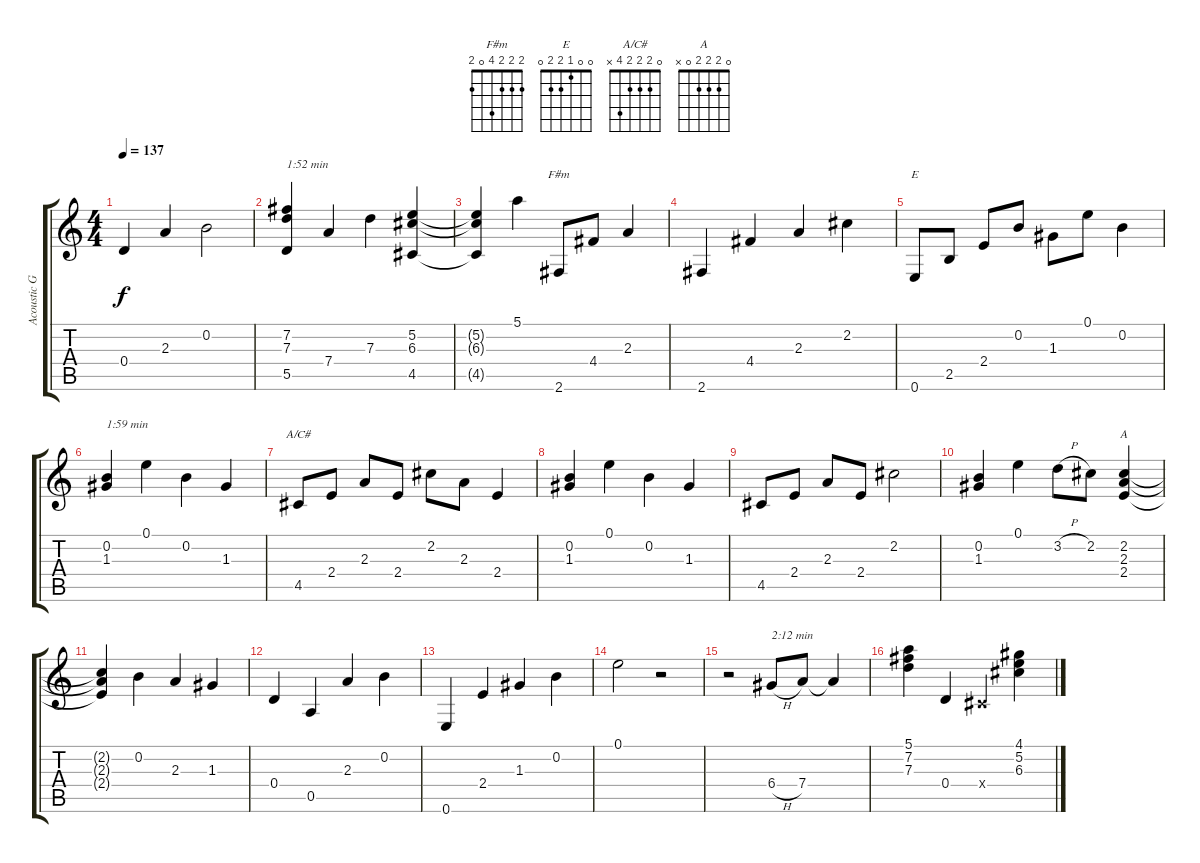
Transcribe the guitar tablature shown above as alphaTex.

\track ("Acoustic Guitar (Nylon)" "Acoustic G") {instrument acousticguitarnylon}
\staff {score tabs}
\tuning (E4 B3 G3 D3 A2 E2) {hide}
\chord ("F#m" 2 2 2 4 0 2)
\chord ("E" 0 0 1 2 2 0)
\chord ("A/C#" 0 2 2 2 4 x)
\chord ("A" 0 2 2 2 0 x)
\ts (4 4)
\tempo 137
\clef g2
\ks c
0.4{t}.4{dy f} 2.3.4 0.2.2 |
(7.2 7.3 5.5).4{txt "1:52 min"} 7.4.4 7.3.4 (5.2 6.3 4.5).4 |
(5.2{t} 6.3{t} 4.5{t}).4 5.1.4 2.6.8{ch "F#m"} 4.4.8 2.3.4 |
2.6.4 4.4.4 2.3.4 2.2.4 |
0.6.8{ch "E"} 2.5.8 2.4.8 0.2.8 1.3.8 0.1.8 0.2.4 |
(0.2 1.3).4{txt "1:59 min"} 0.1.4 0.2.4 1.3.4 |
4.5.8{ch "A/C#"} 2.4.8 2.3.8 2.4.8 2.2.8 2.3.8 2.4.4 |
(0.2 1.3).4 0.1.4 0.2.4 1.3.4 |
4.5.8 2.4.8 2.3.8 2.4.8 2.2.2 |
(0.2 1.3).4 0.1.4 3.2{h}.8 2.2.8 (2.2 2.3 2.4).4{ch "A"} |
(2.2{t} 2.3{t} 2.4{t}).4 0.2.4 2.3.4 1.3.4 |
0.4.4 0.5.4 2.3.4 0.2.4 |
0.6.4 2.4.4 1.3.4 0.2.4 |
0.1.2 r.2 |
r.2 6.4{h}.8{txt "2:12 min"} 7.4.8 7.4{t}.4 |
(5.1 7.2 7.3).4 0.4.4 -1.4{x}.4 (4.1 5.2 6.3).4
